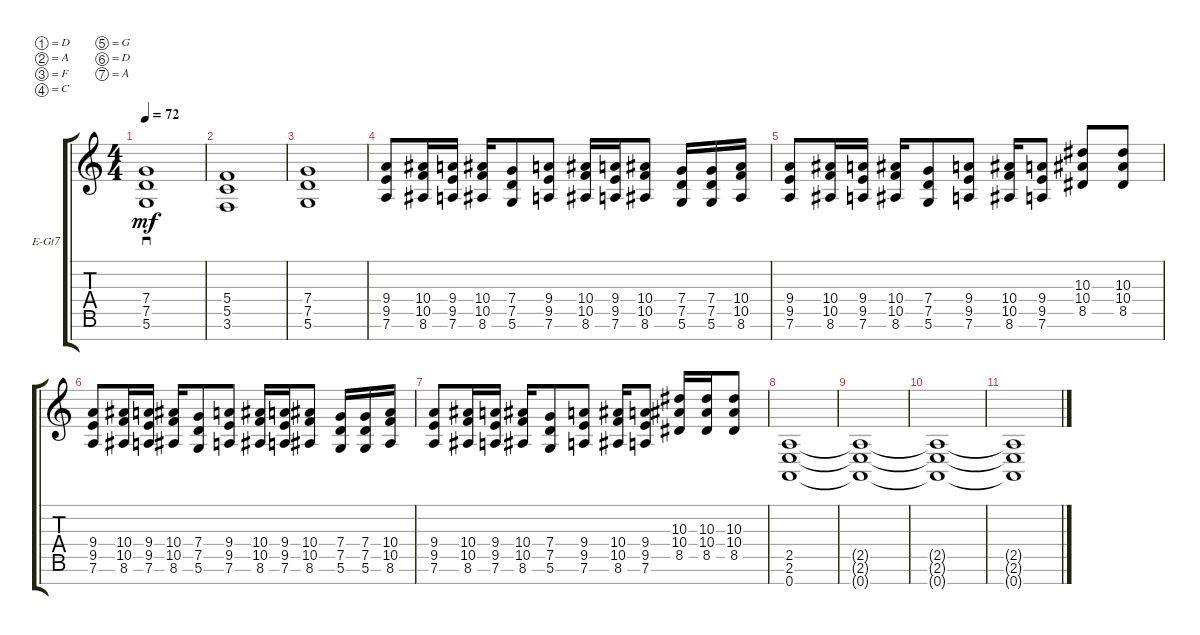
\defaultSystemsLayout 4
\bracketExtendMode groupsimilarinstruments
\firstSystemTrackNameOrientation horizontal
\otherSystemsTrackNameOrientation horizontal
\track ("Electric Guitar" "E-Gt7") {solo instrument overdrivenguitar}
\staff {score tabs}
\tuning (D4 A3 F3 C3 G2 D2 A1)
\ts (4 4)
\tempo 72
\clef g2
\scale
0.238419
\ks c
(5.6 7.5 7.4).1{sd dy mf} |
\scale
0.236991 (3.6 5.5 5.4).1 |
\scale
0.256305 (5.6 7.5 7.4).1 |
\scale
0.507462 (9.5 7.6 9.4).8 (10.5 8.6 10.4).16 (9.5 7.6 9.4).16 (10.5 8.6 10.4).16 (7.5 5.6 7.4).8 (9.5 7.6 9.4).8 (10.5 8.6 10.4).16 (9.5 7.6 9.4).16 (10.5 8.6 10.4).8 (7.5 5.6 7.4).16 (7.5 5.6 7.4).16 (10.5 8.6 10.4).16 |
\scale
0.492314 (9.5 7.6 9.4).8 (10.5 8.6 10.4).16 (9.5 7.6 9.4).16 (10.5 8.6 10.4).16 (7.5 5.6 7.4).8 (9.5 7.6 9.4).8 (10.5 8.6 10.4).16 (9.5 7.6 9.4).8 (10.4 8.5 10.3).8 (10.4 8.5 10.3).8 |
\scale
0.509092 (9.5 7.6 9.4).8 (10.5 8.6 10.4).16 (9.5 7.6 9.4).16 (10.5 8.6 10.4).16 (7.5 5.6 7.4).8 (9.5 7.6 9.4).8 (10.5 8.6 10.4).16 (9.5 7.6 9.4).16 (10.5 8.6 10.4).8 (7.5 5.6 7.4).16 (7.5 5.6 7.4).16 (10.5 8.6 10.4).16 |
\scale
0.490716 (9.5 7.6 9.4).8 (10.5 8.6 10.4).16 (9.5 7.6 9.4).16 (10.5 8.6 10.4).16 (7.5 5.6 7.4).8 (9.5 7.6 9.4).8 (10.5 8.6 10.4).16 (9.5 7.6 9.4).8 (10.4 8.5 10.3).16 (10.4 8.5 10.3).16 (10.4 8.5 10.3).8 |
\scale
0.26701 (0.7 2.6 2.5).1 |
\scale
0.240581 (0.7{t} 2.6{t} 2.5{t}).1 |
\scale
0.260629 (0.7{t} 2.6{t} 2.5{t}).1 |
\scale
0.231989 (0.7{t} 2.6{t} 2.5{t}).1
